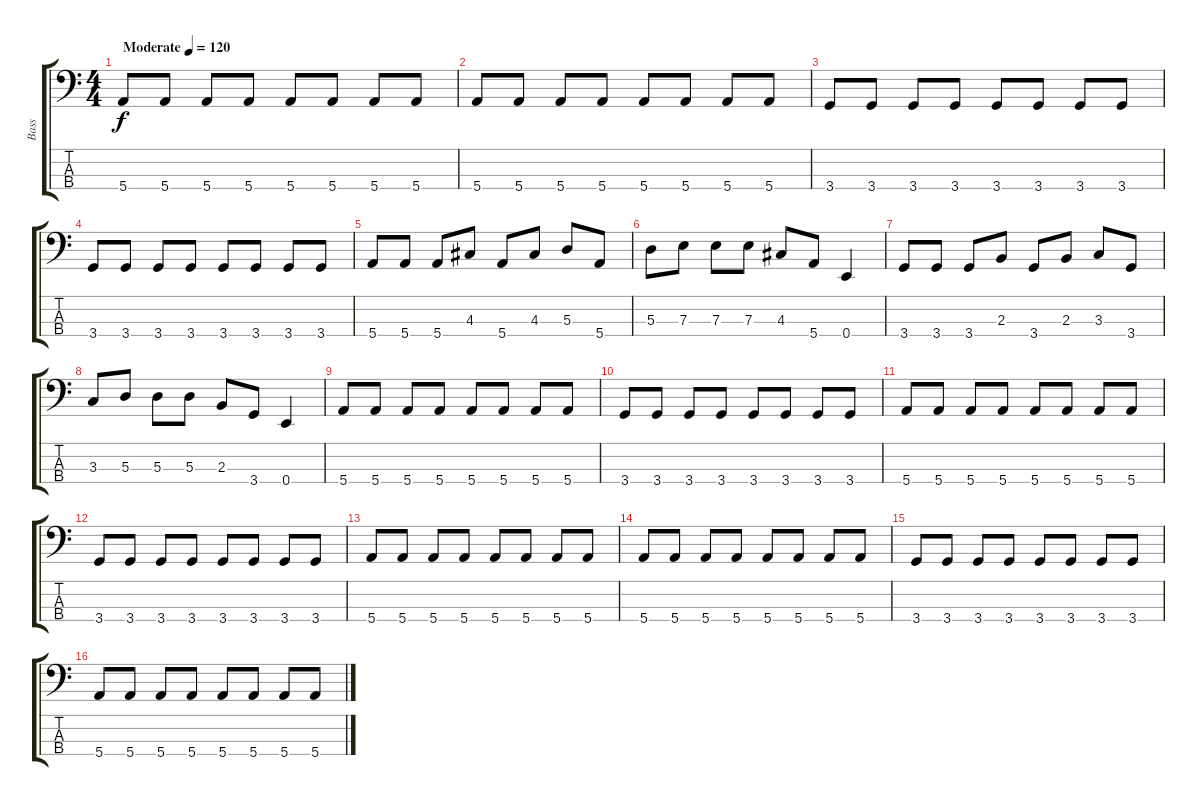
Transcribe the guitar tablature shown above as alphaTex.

\track ("Bass" "Bass") {instrument electricbassfinger}
\staff {score tabs}
\tuning (G2 D2 A1 E1) {hide}
\ts (4 4)
\tempo (120 "Moderate")
\clef f4
\ks c
5.4.8{dy f instrument electricbassfinger} 5.4.8 5.4.8 5.4.8 5.4.8 5.4.8 5.4.8 5.4.8 |
5.4.8 5.4.8 5.4.8 5.4.8 5.4.8 5.4.8 5.4.8 5.4.8 |
3.4.8 3.4.8 3.4.8 3.4.8 3.4.8 3.4.8 3.4.8 3.4.8 |
3.4.8 3.4.8 3.4.8 3.4.8 3.4.8 3.4.8 3.4.8 3.4.8 |
5.4.8 5.4.8 5.4.8 4.3.8 5.4.8 4.3.8 5.3.8 5.4.8 |
5.3.8 7.3.8 7.3.8 7.3.8 4.3.8 5.4.8 0.4.4 |
3.4.8 3.4.8 3.4.8 2.3.8 3.4.8 2.3.8 3.3.8 3.4.8 |
3.3.8 5.3.8 5.3.8 5.3.8 2.3.8 3.4.8 0.4.4 |
5.4.8 5.4.8 5.4.8 5.4.8 5.4.8 5.4.8 5.4.8 5.4.8 |
3.4.8 3.4.8 3.4.8 3.4.8 3.4.8 3.4.8 3.4.8 3.4.8 |
5.4.8 5.4.8 5.4.8 5.4.8 5.4.8 5.4.8 5.4.8 5.4.8 |
3.4.8 3.4.8 3.4.8 3.4.8 3.4.8 3.4.8 3.4.8 3.4.8 |
5.4.8 5.4.8 5.4.8 5.4.8 5.4.8 5.4.8 5.4.8 5.4.8 |
5.4.8 5.4.8 5.4.8 5.4.8 5.4.8 5.4.8 5.4.8 5.4.8 |
3.4.8 3.4.8 3.4.8 3.4.8 3.4.8 3.4.8 3.4.8 3.4.8 |
5.4.8 5.4.8 5.4.8 5.4.8 5.4.8 5.4.8 5.4.8 5.4.8
